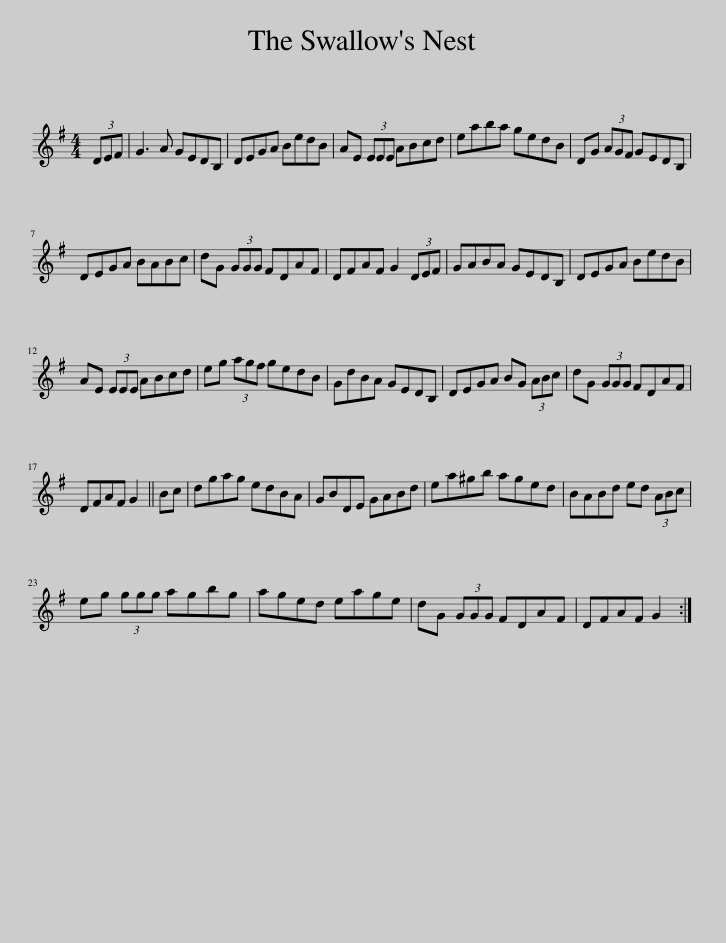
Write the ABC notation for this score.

X:1
L:1/8
M:4/4
I:linebreak $
K:G
V:1 treble
V:1
 (3DEF | G3 A GEDB, | DEGA BedB | AE (3EEE ABcd | eaba gedB | %5
 DG (3AGF GEDB, |$ DEGA BABc | dG (3GGG FDAF | DFAF G2 (3DEF | GABA GEDB, | %10
 DEGA BedB |$ AE (3EEE ABcd | eg (3agf gedB | GdBA GEDB, | DEGA BG (3ABc | %15
 dG (3GGG FDAF |$ DFAF G2 || Bc | dgag edBA | GBDE GABd | %20
 ea^gb aged | BABd ed (3ABc |$ eg (3ggg agbg | aged eage | dG (3GGG FDAF | %25
 DFAF G2 :| %26
